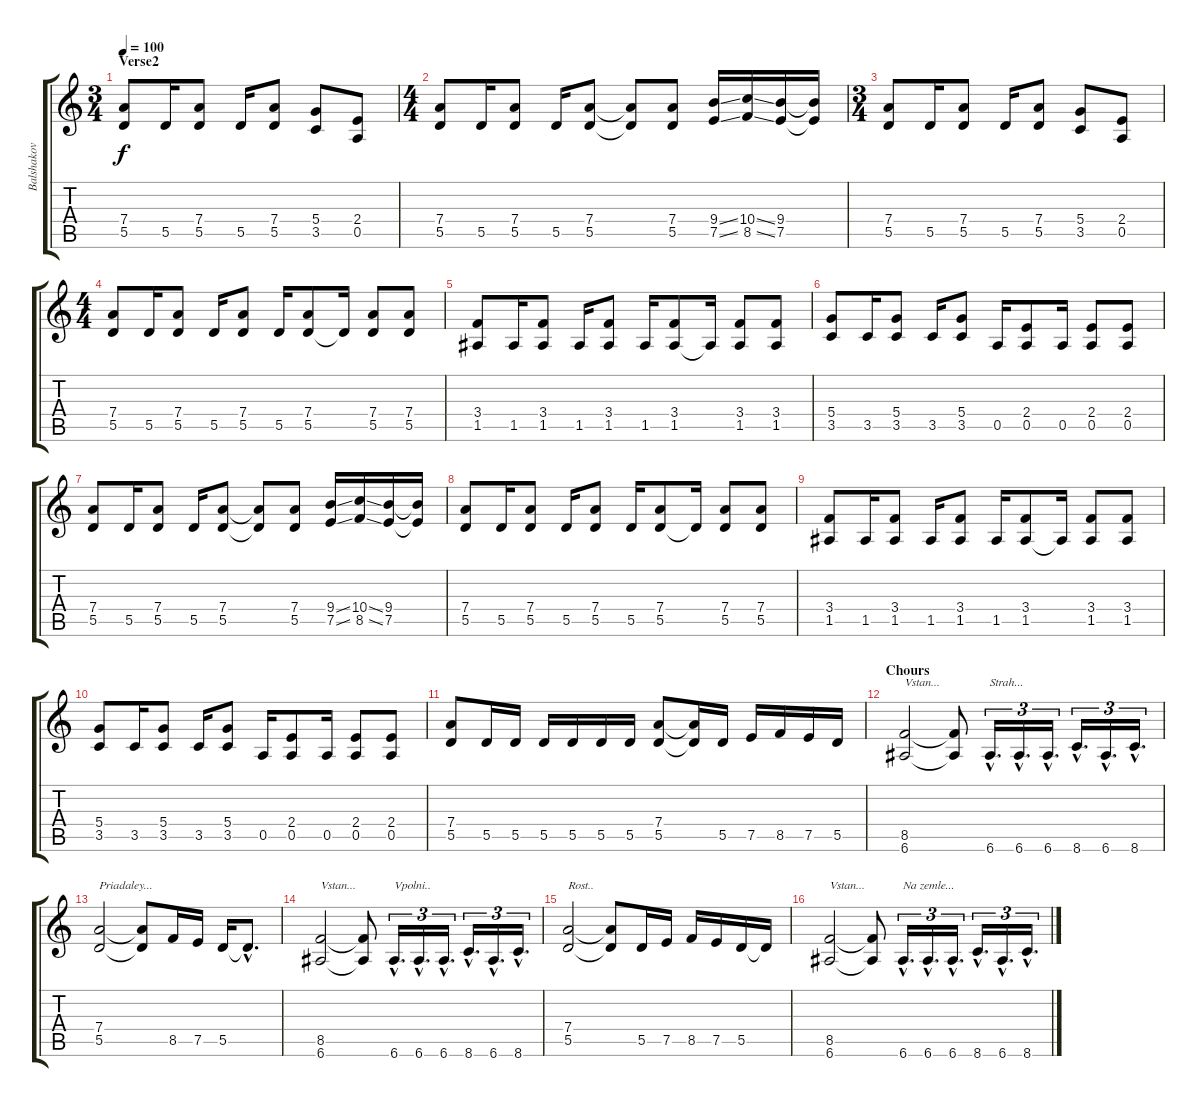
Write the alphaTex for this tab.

\track ("Balshakov" "Balshakov") {instrument distortionguitar}
\staff {score tabs}
\tuning (E4 B3 G3 D3 A2 E2) {hide}
\ts (3 4)
\section ("" "Verse2")
\tempo 100
\clef g2
\ks c
(7.4 5.5).8{dy f} 5.5.16 (7.4 5.5).8 5.5.16 (7.4 5.5).8 (5.4 3.5).8 (2.4 0.5).8 |
\ts (4 4)
(7.4 5.5).8 5.5.16 (7.4 5.5).8 5.5.16 (7.4 5.5).8 (7.4{t} 5.5{t}).8 (7.4 5.5).8 (9.4{ss} 7.5{ss}).16 (10.4{ss} 8.5{ss}).16 (9.4 7.5).16 (9.4{t} 7.5{t}).16 |
\ts (3 4)
(7.4 5.5).8 5.5.16 (7.4 5.5).8 5.5.16 (7.4 5.5).8 (5.4 3.5).8 (2.4 0.5).8 |
\ts (4 4)
(7.4 5.5).8 5.5.16 (7.4 5.5).8 5.5.16 (7.4 5.5).8 5.5.16 (7.4 5.5).8 5.5{t}.16 (7.4 5.5).8 (7.4 5.5).8 |
(3.4 1.5).8 1.5.16 (3.4 1.5).8 1.5.16 (3.4 1.5).8 1.5.16 (3.4 1.5).8 1.5{t}.16 (3.4 1.5).8 (3.4 1.5).8 |
(5.4 3.5).8 3.5.16 (5.4 3.5).8 3.5.16 (5.4 3.5).8 0.5.16 (2.4 0.5).8 0.5.16 (2.4 0.5).8 (2.4 0.5).8 |
(7.4 5.5).8 5.5.16 (7.4 5.5).8 5.5.16 (7.4 5.5).8 (7.4{t} 5.5{t}).8 (7.4 5.5).8 (9.4{ss} 7.5{ss}).16 (10.4{ss} 8.5{ss}).16 (9.4 7.5).16 (9.4{t} 7.5{t}).16 |
(7.4 5.5).8 5.5.16 (7.4 5.5).8 5.5.16 (7.4 5.5).8 5.5.16 (7.4 5.5).8 5.5{t}.16 (7.4 5.5).8 (7.4 5.5).8 |
(3.4 1.5).8 1.5.16 (3.4 1.5).8 1.5.16 (3.4 1.5).8 1.5.16 (3.4 1.5).8 1.5{t}.16 (3.4 1.5).8 (3.4 1.5).8 |
(5.4 3.5).8 3.5.16 (5.4 3.5).8 3.5.16 (5.4 3.5).8 0.5.16 (2.4 0.5).8 0.5.16 (2.4 0.5).8 (2.4 0.5).8 |
(7.4 5.5).8 5.5.16 5.5.16 5.5.16 5.5.16 5.5.16 5.5.16 (7.4 5.5).8 (7.4{t} 5.5{t}).16 5.5.16 7.5.16 8.5.16 7.5.16 5.5.16 |
\section ("" "Chours")
(8.5 6.6).2{txt "Vstan..."} (8.5{t} 6.6{t}).8 6.6{hac}.16{d tu (3 2) txt "Strah..."} 6.6{hac}.16{d tu (3 2)} 6.6{hac}.16{d tu (3 2)} 8.6{hac}.16{d tu (3 2)} 6.6{hac}.16{d tu (3 2)} 8.6{hac}.16{d tu (3 2)} |
(7.4 5.5).2{txt "Priadaley..."} (7.4{t} 5.5{t}).8 8.5.16 7.5.16 5.5.16 5.5{hac t}.8{d} |
(8.5 6.6).2{txt "Vstan..."} (8.5{t} 6.6{t}).8 6.6{hac}.16{d tu (3 2) txt "Vpolni.."} 6.6{hac}.16{d tu (3 2)} 6.6{hac}.16{d tu (3 2)} 8.6{hac}.16{d tu (3 2)} 6.6{hac}.16{d tu (3 2)} 8.6{hac}.16{d tu (3 2)} |
(7.4 5.5).2{txt "Rost.."} (7.4{t} 5.5{t}).8 5.5.16 7.5.16 8.5.16 7.5.16 5.5.16 5.5{t}.16 |
(8.5 6.6).2{txt "Vstan..."} (8.5{t} 6.6{t}).8 6.6{hac}.16{d tu (3 2) txt "Na zemle..."} 6.6{hac}.16{d tu (3 2)} 6.6{hac}.16{d tu (3 2)} 8.6{hac}.16{d tu (3 2)} 6.6{hac}.16{d tu (3 2)} 8.6{hac}.16{d tu (3 2)}
